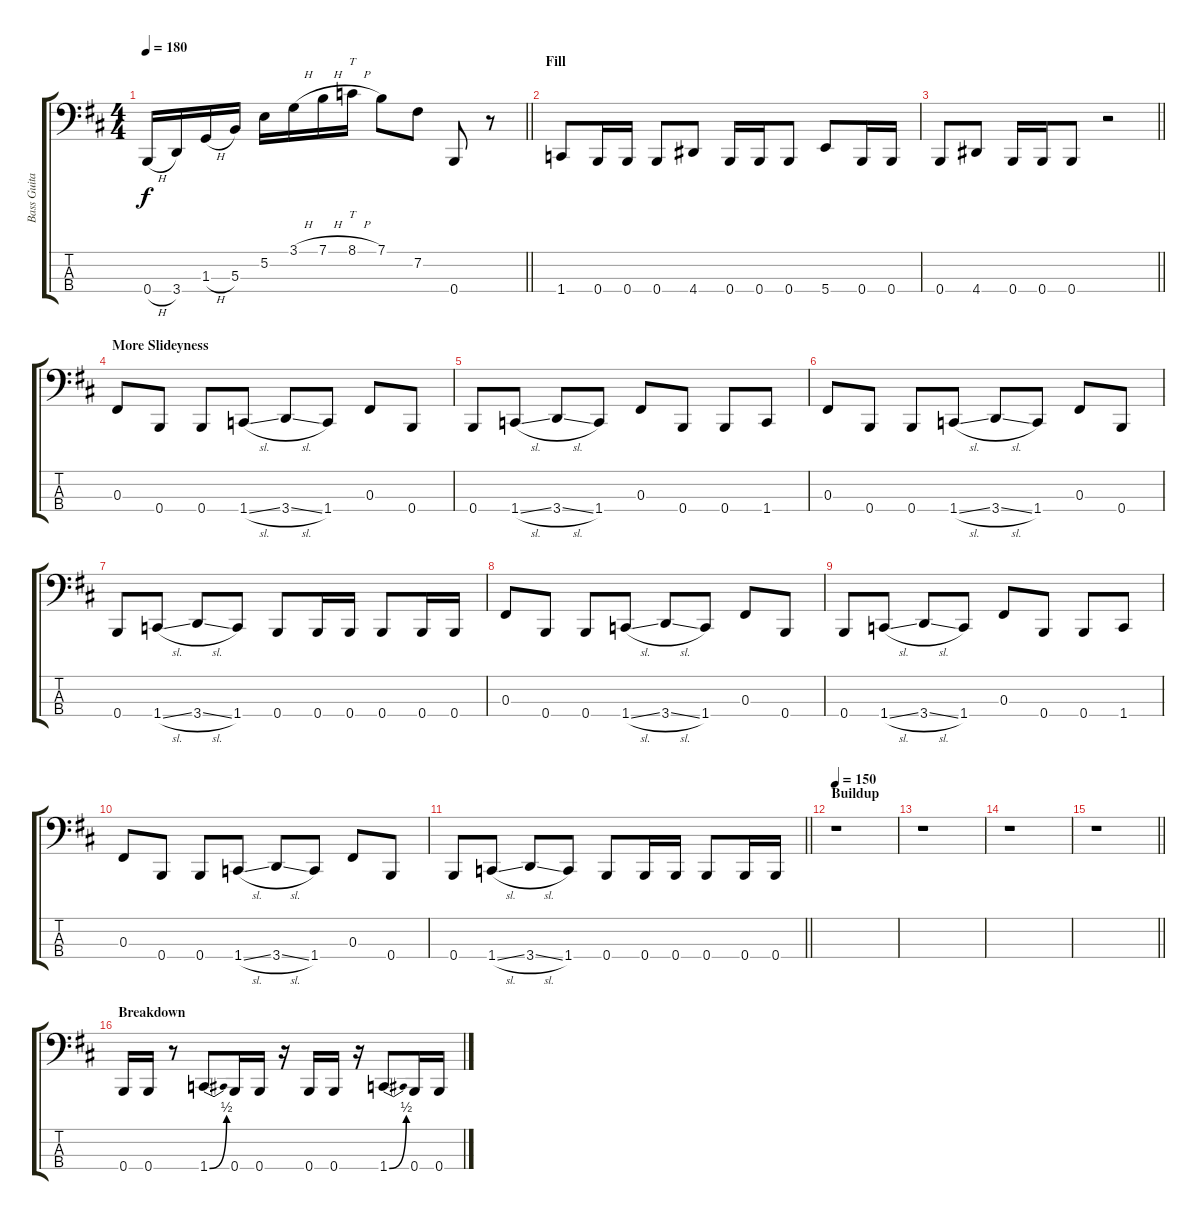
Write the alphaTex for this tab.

\track ("Bass Guitar" "Bass Guita") {instrument electricbasspick}
\staff {score tabs}
\tuning (E2 B1 Gb1 B0) {hide}
\ts (4 4)
\tempo 180
\clef f4
\barLineRight lightlight
\ks d
0.4{h}.16{dy f} 3.4.16 1.3{h}.16 5.3.16 5.2.16 3.1{h}.16 7.1{h}.16 8.1{h}.16{tt} 7.1.8 7.2.8 0.4.8 r.8 |
\section ("" "Fill")
1.4.8 0.4.16 0.4.16 0.4.8 4.4.8 0.4.16 0.4.16 0.4.8 5.4.8 0.4.16 0.4.16 |
\barLineRight lightlight
0.4.8 4.4.8 0.4.16 0.4.16 0.4.8 r.2 |
\section ("" "More Slideyness")
0.3.8 0.4.8 0.4.8 1.4{sl}.8 3.4{sl}.8 1.4.8 0.3.8 0.4.8 |
0.4.8 1.4{sl}.8 3.4{sl}.8 1.4.8 0.3.8 0.4.8 0.4.8 1.4.8 |
0.3.8 0.4.8 0.4.8 1.4{sl}.8 3.4{sl}.8 1.4.8 0.3.8 0.4.8 |
0.4.8 1.4{sl}.8 3.4{sl}.8 1.4.8 0.4.8 0.4.16 0.4.16 0.4.8 0.4.16 0.4.16 |
0.3.8 0.4.8 0.4.8 1.4{sl}.8 3.4{sl}.8 1.4.8 0.3.8 0.4.8 |
0.4.8 1.4{sl}.8 3.4{sl}.8 1.4.8 0.3.8 0.4.8 0.4.8 1.4.8 |
0.3.8 0.4.8 0.4.8 1.4{sl}.8 3.4{sl}.8 1.4.8 0.3.8 0.4.8 |
\barLineRight lightlight
0.4.8 1.4{sl}.8 3.4{sl}.8 1.4.8 0.4.8 0.4.16 0.4.16 0.4.8 0.4.16 0.4.16 |
\section ("" "Buildup")
\tempo 150
r.1 |
r.1 |
r.1 |
\barLineRight lightlight
r.1 |
\section ("" "Breakdown")
0.4.16 0.4.16 r.8 1.4{be (bend 0 0 60 2)}.8 0.4.16 0.4.16 r.16 0.4.16 0.4.16 r.16 1.4{be (bend 0 0 60 2)}.8 0.4.16 0.4.16
